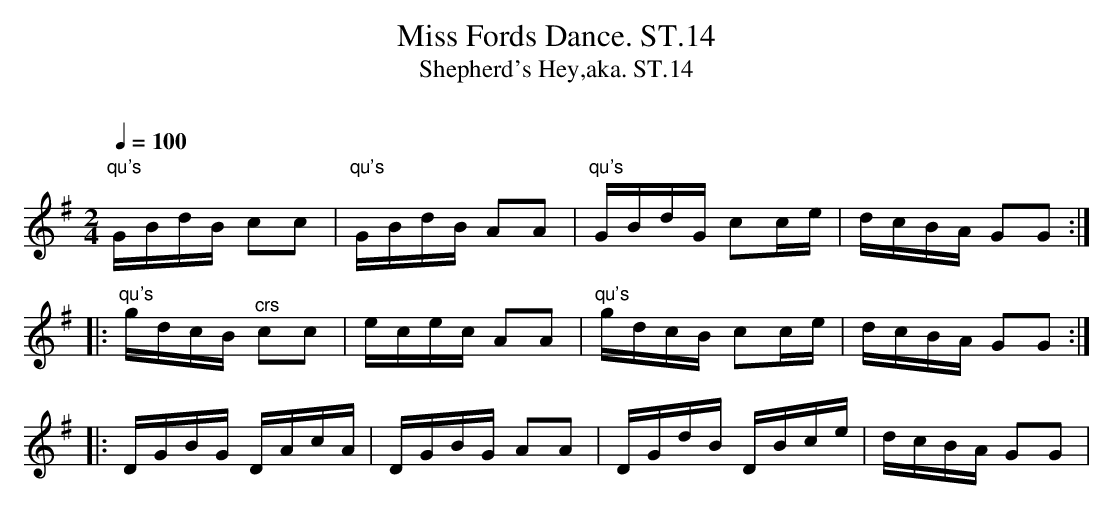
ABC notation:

X:1
T:Miss Fords Dance. ST.14
T:Shepherd's Hey,aka. ST.14
M:2/4
L:1/8
Q:1/4=100
O:
K:G
"qu's"G/B/d/B/ cc|"qu's"G/B/d/B/ AA|"qu's"G/B/d/G/ cc/2e/2|\
d/2c/2B/2A/2 GG:|
|:"qu's"g/d/c/B/ "^crs"cc|e/2c/2e/2c/2 AA|"qu's"g/d/c/B/ cc/2e/2|\
d/2c/2B/2A/2 GG:|
|:D/2G/2B/2G/2 D/2A/2c/2A/2|D/2G/2B/2G/2 AA|\
D/2G/2d/2B/2 D/2B/2c/2e/2|d/2c/2B/2A/2 GG|
